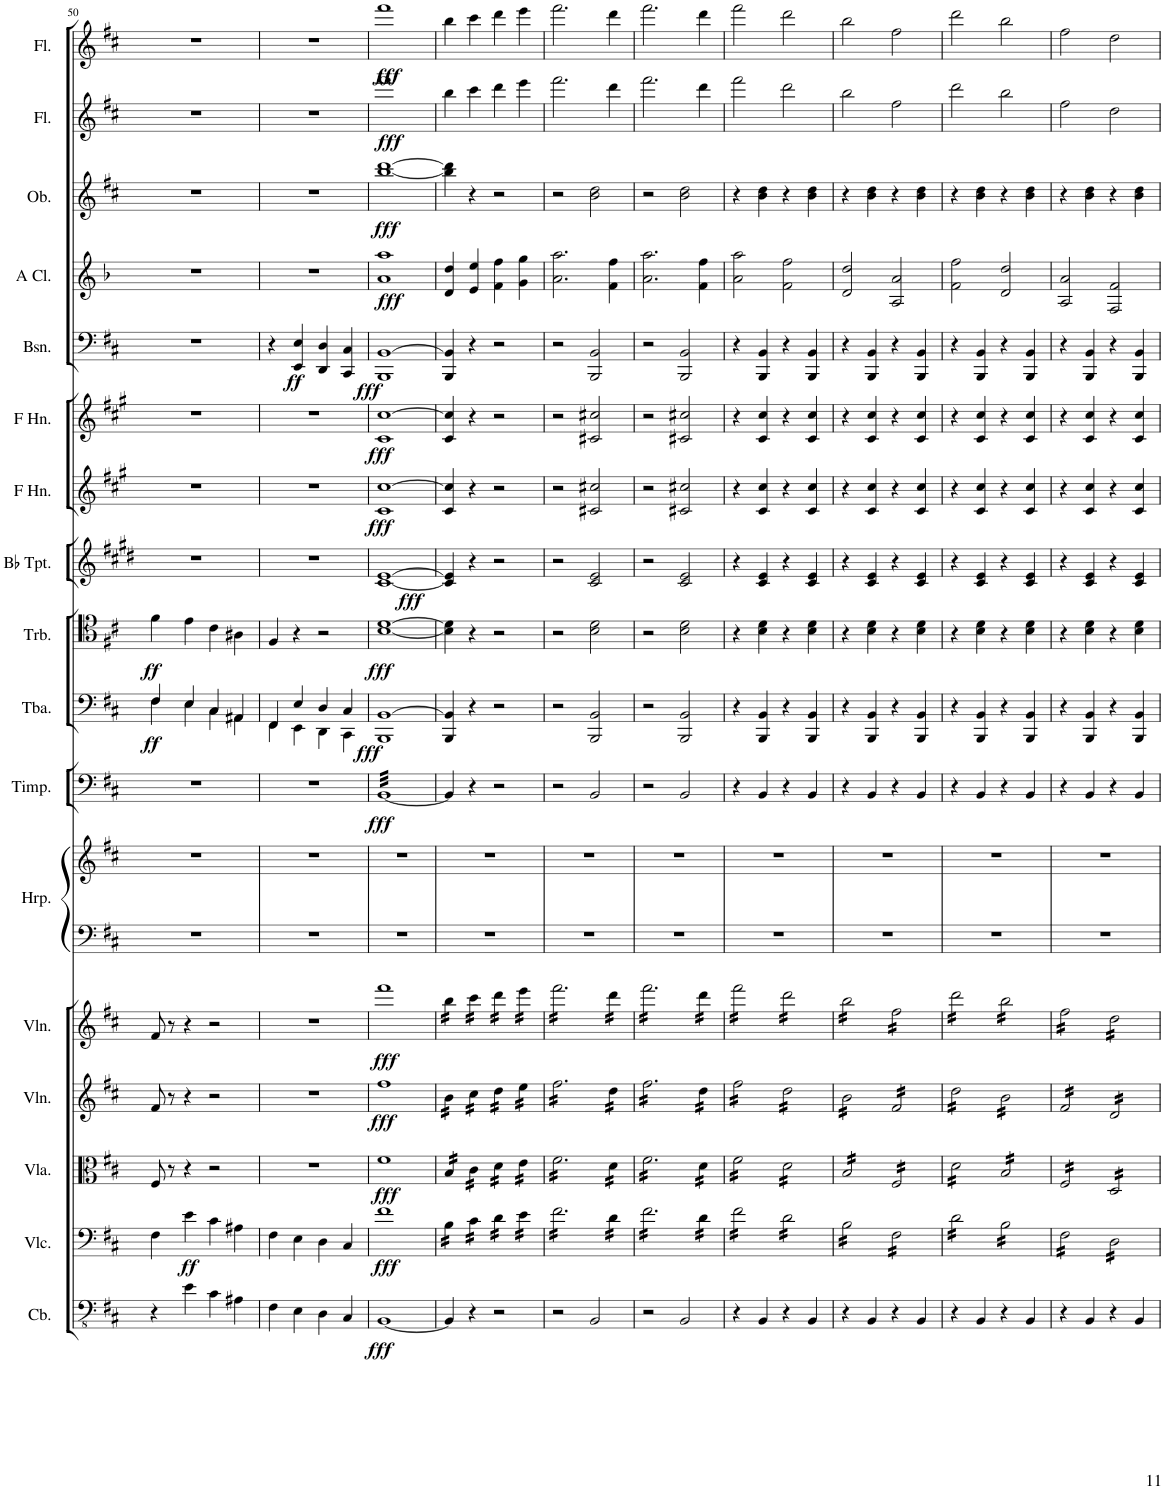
**kern	**dynam	**kern	**dynam	**kern	**dynam	**kern	**dynam	**kern	**dynam	**kern	**kern	**kern	**dynam	**kern	**dynam	**kern	**dynam	**kern	**dynam	**kern	**dynam	**kern	**dynam	**kern	**dynam	**kern	**dynam	**kern	**dynam	**kern	**dynam	**kern	**dynam
*part17	*part17	*part16	*part16	*part15	*part15	*part14	*part14	*part13	*part13	*part12	*part12	*part11	*part11	*part10	*part10	*part9	*part9	*part8	*part8	*part7	*part7	*part6	*part6	*part5	*part5	*part4	*part4	*part3	*part3	*part2	*part2	*part1	*part1
*staff18	*staff18	*staff17	*staff17	*staff16	*staff16	*staff15	*staff15	*staff14	*staff14	*staff13	*staff12	*staff11	*staff11	*staff10	*staff10	*staff9	*staff9	*staff8	*staff8	*staff7	*staff7	*staff6	*staff6	*staff5	*staff5	*staff4	*staff4	*staff3	*staff3	*staff2	*staff2	*staff1	*staff1
*I"Contrabass	*	*I"Violoncello	*	*I"Viola	*	*I"Violin	*	*I"Violin	*	*I"Harp	*	*I"Timpani	*	*I"Tuba	*	*I"Trombone	*	*I"Bb Trumpet	*	*I"Horn in F	*	*I"Horn in F	*	*I"Bassoon	*	*I"A Clarinet	*	*I"Oboe	*	*I"Flute	*	*I"Flute	*
*I'Cb.	*	*I'Vlc.	*	*I'Vla.	*	*I'Vln.	*	*I'Vln.	*	*I'Hrp.	*	*I'Timp.	*	*I'Tba.	*	*I'Trb.	*	*I'Bb Tpt.	*	*	*	*	*	*I'Bsn.	*	*I'A Cl.	*	*I'Ob.	*	*I'Fl.	*	*I'Fl.	*
!!LO:PB:g=z
*clefFv4	*	*clefF4	*	*clefC3	*	*clefG2	*	*clefG2	*	*clefF4	*clefG2	*clefF4	*	*clefF4	*	*clefC4	*	*clefG2	*	*clefG2	*	*clefG2	*	*clefF4	*	*clefG2	*	*clefG2	*	*clefG2	*	*clefG2	*
*Trd7c12	*	*	*	*	*	*	*	*	*	*	*	*	*	*	*	*	*	*Trd1c2	*	*Trd4c7	*	*Trd4c7	*	*	*	*Trd2c3	*	*	*	*	*	*	*
*k[f#c#]	*	*k[f#c#]	*	*k[f#c#]	*	*k[f#c#]	*	*k[f#c#]	*	*k[f#c#]	*k[f#c#]	*k[f#c#]	*	*k[f#c#]	*	*k[f#c#]	*	*k[f#c#g#d#]	*	*k[f#c#g#]	*	*k[f#c#g#]	*	*k[f#c#]	*	*k[b-]	*	*k[f#c#]	*	*k[f#c#]	*	*k[f#c#]	*
*M4/4	*	*M4/4	*	*M4/4	*	*M4/4	*	*M4/4	*	*M4/4	*M4/4	*M4/4	*	*M4/4	*	*M4/4	*	*M4/4	*	*M4/4	*	*M4/4	*	*M4/4	*	*M4/4	*	*M4/4	*	*M4/4	*	*M4/4	*
*met(c)	*	*met(c)	*	*met(c)	*	*met(c)	*	*met(c)	*	*met(c)	*met(c)	*met(c)	*	*met(c)	*	*met(c)	*	*met(c)	*	*met(c)	*	*met(c)	*	*met(c)	*	*met(c)	*	*met(c)	*	*met(c)	*	*met(c)	*
=50	=50	=50	=50	=50	=50	=50	=50	=50	=50	=50	=50	=50	=50	=50	=50	=50	=50	=50	=50	=50	=50	=50	=50	=50	=50	=50	=50	=50	=50	=50	=50	=50	=50
*	*	*	*	*	*	*	*	*	*	*	*	*	*	*^	*	*	*	*	*	*	*	*	*	*	*	*	*	*	*	*	*	*	*
!	!	!	!	!	!	!	!	!	!	!	!	!	!	!	!	!LO:DY:b	!	!LO:DY:b	!	!	!	!	!	!	!	!	!	!	!	!	!	!	!	!
4r	.	4F#\	.	8F#/	.	8f#/	.	8f#/	.	1r	1r	1r	.	4F#/	4F#\	ff	4f#\	ff	1r	.	1r	.	1r	.	1r	.	1r	.	1r	.	1r	.	1r	.
.	.	.	.	8r	.	8r	.	8r	.	.	.	.	.	.	.	.	.	.	.	.	.	.	.	.	.	.	.	.	.	.	.	.	.	.
!	!	!	!LO:DY:b	!	!	!	!	!	!	!	!	!	!	!	!	!	!	!	!	!	!	!	!	!	!	!	!	!	!	!	!	!	!	!
4E\	.	4e\	ff	4r	.	4r	.	4r	.	.	.	.	.	4E/	4E\	.	4e\	.	.	.	.	.	.	.	.	.	.	.	.	.	.	.	.	.
4C#\	.	4c#\	.	2r	.	2r	.	2r	.	.	.	.	.	4C#/	4C#\	.	4c#\	.	.	.	.	.	.	.	.	.	.	.	.	.	.	.	.	.
4AA#X\	.	4A#X\	.	.	.	.	.	.	.	.	.	.	.	4AA#X/	4AA#\	.	4A#X\	.	.	.	.	.	.	.	.	.	.	.	.	.	.	.	.	.
=51	=51	=51	=51	=51	=51	=51	=51	=51	=51	=51	=51	=51	=51	=51	=51	=51	=51	=51	=51	=51	=51	=51	=51	=51	=51	=51	=51	=51	=51	=51	=51	=51	=51	=51
!	!	!	!	!	!	!	!	!	!	!	!	!	!	!	!	!	!	!	!	!LO:DY:b	!	!	!	!	!	!	!	!	!	!	!	!	!	!
4FF#\	.	4F#\	.	1r	.	1r	.	1r	.	1r	1r	1r	.	4FF#/	4FF#\	.	4F#/	.	1r	fff	1r	.	1r	.	4r	.	1r	.	1r	.	1r	.	1r	.
!	!	!	!	!	!	!	!	!	!	!	!	!	!	!	!	!	!	!	!	!	!	!	!	!	!	!LO:DY:b	!	!	!	!	!	!	!	!
4EE\	.	4E\	.	.	.	.	.	.	.	.	.	.	.	4EE\	4E/	.	4r	.	.	.	.	.	.	.	4EE/ 4E/	ff	.	.	.	.	.	.	.	.
4DD\	.	4D\	.	.	.	.	.	.	.	.	.	.	.	4DD\	4D/	.	2r	.	.	.	.	.	.	.	4DD/ 4D/	.	.	.	.	.	.	.	.	.
4CC#/	.	4C#/	.	.	.	.	.	.	.	.	.	.	.	4CC#\	4C#/	.	.	.	.	.	.	.	.	.	4CC#/ 4C#/	.	.	.	.	.	.	.	.	.
=52	=52	=52	=52	=52	=52	=52	=52	=52	=52	=52	=52	=52	=52	=52	=52	=52	=52	=52	=52	=52	=52	=52	=52	=52	=52	=52	=52	=52	=52	=52	=52	=52	=52	=52
!	!LO:DY:b	!	!LO:DY:b	!	!LO:DY:b	!	!LO:DY:b	!	!LO:DY:b	!	!	!	!LO:DY:b	!	!	!LO:DY:b	!	!LO:DY:b	!	!	!	!LO:DY:b	!	!LO:DY:b	!	!LO:DY:b	!	!LO:DY:b	!	!LO:DY:b	!	!LO:DY:b	!	!LO:DY:b
*	*	*	*	*	*	*	*	*	*	*	*	*	*	*v	*v	*	*	*	*	*	*	*	*	*	*	*	*	*	*	*	*	*	*	*
*	*	*	*	*	*	*	*	*	*	*	*	*tremolo	*	*	*	*	*	*	*	*	*	*	*	*	*	*	*	*	*	*	*	*	*
[1BBB	fff	1f#	fff	1f#	fff	1ff#	fff	1fff#	fff	1r	1r	[32BBLLL	fff	1BBB [1BB	fff	[1B [1d	fff	[1c# [1e	.	1c# [1cc#	fff	1c# [1cc#	fff	1BBB [1BB	fff	1a 1aa	fff	[1bb [1ddd	fff	1fff#	fff	1fff#	fff
.	.	.	.	.	.	.	.	.	.	.	.	32BB	.	.	.	.	.	.	.	.	.	.	.	.	.	.	.	.	.	.	.	.	.
.	.	.	.	.	.	.	.	.	.	.	.	32BB	.	.	.	.	.	.	.	.	.	.	.	.	.	.	.	.	.	.	.	.	.
.	.	.	.	.	.	.	.	.	.	.	.	32BB	.	.	.	.	.	.	.	.	.	.	.	.	.	.	.	.	.	.	.	.	.
.	.	.	.	.	.	.	.	.	.	.	.	32BB	.	.	.	.	.	.	.	.	.	.	.	.	.	.	.	.	.	.	.	.	.
.	.	.	.	.	.	.	.	.	.	.	.	32BB	.	.	.	.	.	.	.	.	.	.	.	.	.	.	.	.	.	.	.	.	.
.	.	.	.	.	.	.	.	.	.	.	.	32BB	.	.	.	.	.	.	.	.	.	.	.	.	.	.	.	.	.	.	.	.	.
.	.	.	.	.	.	.	.	.	.	.	.	32BB	.	.	.	.	.	.	.	.	.	.	.	.	.	.	.	.	.	.	.	.	.
.	.	.	.	.	.	.	.	.	.	.	.	32BB	.	.	.	.	.	.	.	.	.	.	.	.	.	.	.	.	.	.	.	.	.
.	.	.	.	.	.	.	.	.	.	.	.	32BB	.	.	.	.	.	.	.	.	.	.	.	.	.	.	.	.	.	.	.	.	.
.	.	.	.	.	.	.	.	.	.	.	.	32BB	.	.	.	.	.	.	.	.	.	.	.	.	.	.	.	.	.	.	.	.	.
.	.	.	.	.	.	.	.	.	.	.	.	32BB	.	.	.	.	.	.	.	.	.	.	.	.	.	.	.	.	.	.	.	.	.
.	.	.	.	.	.	.	.	.	.	.	.	32BB	.	.	.	.	.	.	.	.	.	.	.	.	.	.	.	.	.	.	.	.	.
.	.	.	.	.	.	.	.	.	.	.	.	32BB	.	.	.	.	.	.	.	.	.	.	.	.	.	.	.	.	.	.	.	.	.
.	.	.	.	.	.	.	.	.	.	.	.	32BB	.	.	.	.	.	.	.	.	.	.	.	.	.	.	.	.	.	.	.	.	.
.	.	.	.	.	.	.	.	.	.	.	.	32BB	.	.	.	.	.	.	.	.	.	.	.	.	.	.	.	.	.	.	.	.	.
.	.	.	.	.	.	.	.	.	.	.	.	32BB	.	.	.	.	.	.	.	.	.	.	.	.	.	.	.	.	.	.	.	.	.
.	.	.	.	.	.	.	.	.	.	.	.	32BB	.	.	.	.	.	.	.	.	.	.	.	.	.	.	.	.	.	.	.	.	.
.	.	.	.	.	.	.	.	.	.	.	.	32BB	.	.	.	.	.	.	.	.	.	.	.	.	.	.	.	.	.	.	.	.	.
.	.	.	.	.	.	.	.	.	.	.	.	32BB	.	.	.	.	.	.	.	.	.	.	.	.	.	.	.	.	.	.	.	.	.
.	.	.	.	.	.	.	.	.	.	.	.	32BB	.	.	.	.	.	.	.	.	.	.	.	.	.	.	.	.	.	.	.	.	.
.	.	.	.	.	.	.	.	.	.	.	.	32BB	.	.	.	.	.	.	.	.	.	.	.	.	.	.	.	.	.	.	.	.	.
.	.	.	.	.	.	.	.	.	.	.	.	32BB	.	.	.	.	.	.	.	.	.	.	.	.	.	.	.	.	.	.	.	.	.
.	.	.	.	.	.	.	.	.	.	.	.	32BB	.	.	.	.	.	.	.	.	.	.	.	.	.	.	.	.	.	.	.	.	.
.	.	.	.	.	.	.	.	.	.	.	.	32BB	.	.	.	.	.	.	.	.	.	.	.	.	.	.	.	.	.	.	.	.	.
.	.	.	.	.	.	.	.	.	.	.	.	32BB	.	.	.	.	.	.	.	.	.	.	.	.	.	.	.	.	.	.	.	.	.
.	.	.	.	.	.	.	.	.	.	.	.	32BB	.	.	.	.	.	.	.	.	.	.	.	.	.	.	.	.	.	.	.	.	.
.	.	.	.	.	.	.	.	.	.	.	.	32BB	.	.	.	.	.	.	.	.	.	.	.	.	.	.	.	.	.	.	.	.	.
.	.	.	.	.	.	.	.	.	.	.	.	32BB	.	.	.	.	.	.	.	.	.	.	.	.	.	.	.	.	.	.	.	.	.
.	.	.	.	.	.	.	.	.	.	.	.	32BB	.	.	.	.	.	.	.	.	.	.	.	.	.	.	.	.	.	.	.	.	.
.	.	.	.	.	.	.	.	.	.	.	.	32BB	.	.	.	.	.	.	.	.	.	.	.	.	.	.	.	.	.	.	.	.	.
.	.	.	.	.	.	.	.	.	.	.	.	32BBJJJ	.	.	.	.	.	.	.	.	.	.	.	.	.	.	.	.	.	.	.	.	.
*	*	*	*	*	*	*	*	*	*	*	*	*Xtremolo	*	*	*	*	*	*	*	*	*	*	*	*	*	*	*	*	*	*	*	*	*
=53	=53	=53	=53	=53	=53	=53	=53	=53	=53	=53	=53	=53	=53	=53	=53	=53	=53	=53	=53	=53	=53	=53	=53	=53	=53	=53	=53	=53	=53	=53	=53	=53	=53
*	*	*tremolo	*	*	*	*	*	*	*	*	*	*	*	*	*	*	*	*	*	*	*	*	*	*	*	*	*	*	*	*	*	*	*
*	*	*	*	*tremolo	*	*	*	*	*	*	*	*	*	*	*	*	*	*	*	*	*	*	*	*	*	*	*	*	*	*	*	*	*
*	*	*	*	*	*	*tremolo	*	*	*	*	*	*	*	*	*	*	*	*	*	*	*	*	*	*	*	*	*	*	*	*	*	*	*
*	*	*	*	*	*	*	*	*tremolo	*	*	*	*	*	*	*	*	*	*	*	*	*	*	*	*	*	*	*	*	*	*	*	*	*
4BBB/]	.	16B\LL	.	16B/LL	.	16b\LL	.	16bb\LL	.	1r	1r	4BB/]	.	4BBB/ 4BB/]	.	4B\] 4d\]	.	4c#/] 4e/]	.	4c#/ 4cc#/]	.	4c#/ 4cc#/]	.	4BBB/ 4BB/]	.	4d/ 4dd/	.	4bb\] 4ddd\]	.	4bb\	.	4bb\	.
.	.	16B\	.	16B/	.	16b\	.	16bb\	.	.	.	.	.	.	.	.	.	.	.	.	.	.	.	.	.	.	.	.	.	.	.	.	.
.	.	16B\	.	16B/	.	16b\	.	16bb\	.	.	.	.	.	.	.	.	.	.	.	.	.	.	.	.	.	.	.	.	.	.	.	.	.
.	.	16B\JJ	.	16B/JJ	.	16b\JJ	.	16bb\JJ	.	.	.	.	.	.	.	.	.	.	.	.	.	.	.	.	.	.	.	.	.	.	.	.	.
4r	.	16c#\LL	.	16c#\LL	.	16cc#\LL	.	16ccc#\LL	.	.	.	4r	.	4r	.	4r	.	4r	.	4r	.	4r	.	4r	.	4e/ 4ee/	.	4r	.	4ccc#\	.	4ccc#\	.
.	.	16c#\	.	16c#\	.	16cc#\	.	16ccc#\	.	.	.	.	.	.	.	.	.	.	.	.	.	.	.	.	.	.	.	.	.	.	.	.	.
.	.	16c#\	.	16c#\	.	16cc#\	.	16ccc#\	.	.	.	.	.	.	.	.	.	.	.	.	.	.	.	.	.	.	.	.	.	.	.	.	.
.	.	16c#\JJ	.	16c#\JJ	.	16cc#\JJ	.	16ccc#\JJ	.	.	.	.	.	.	.	.	.	.	.	.	.	.	.	.	.	.	.	.	.	.	.	.	.
2r	.	16d\LL	.	16d\LL	.	16dd\LL	.	16ddd\LL	.	.	.	2r	.	2r	.	2r	.	2r	.	2r	.	2r	.	2r	.	4f\ 4ff\	.	2r	.	4ddd\	.	4ddd\	.
.	.	16d\	.	16d\	.	16dd\	.	16ddd\	.	.	.	.	.	.	.	.	.	.	.	.	.	.	.	.	.	.	.	.	.	.	.	.	.
.	.	16d\	.	16d\	.	16dd\	.	16ddd\	.	.	.	.	.	.	.	.	.	.	.	.	.	.	.	.	.	.	.	.	.	.	.	.	.
.	.	16d\JJ	.	16d\JJ	.	16dd\JJ	.	16ddd\JJ	.	.	.	.	.	.	.	.	.	.	.	.	.	.	.	.	.	.	.	.	.	.	.	.	.
.	.	16e\LL	.	16e\LL	.	16ee\LL	.	16eee\LL	.	.	.	.	.	.	.	.	.	.	.	.	.	.	.	.	.	4g\ 4gg\	.	.	.	4eee\	.	4eee\	.
.	.	16e\	.	16e\	.	16ee\	.	16eee\	.	.	.	.	.	.	.	.	.	.	.	.	.	.	.	.	.	.	.	.	.	.	.	.	.
.	.	16e\	.	16e\	.	16ee\	.	16eee\	.	.	.	.	.	.	.	.	.	.	.	.	.	.	.	.	.	.	.	.	.	.	.	.	.
.	.	16e\JJ	.	16e\JJ	.	16ee\JJ	.	16eee\JJ	.	.	.	.	.	.	.	.	.	.	.	.	.	.	.	.	.	.	.	.	.	.	.	.	.
=54	=54	=54	=54	=54	=54	=54	=54	=54	=54	=54	=54	=54	=54	=54	=54	=54	=54	=54	=54	=54	=54	=54	=54	=54	=54	=54	=54	=54	=54	=54	=54	=54	=54
2r	.	16f#\LL	.	16f#\LL	.	16ff#\LL	.	16fff#\LL	.	1r	1r	2r	.	2r	.	2r	.	2r	.	2r	.	2r	.	2r	.	2.a\ 2.aa\	.	2r	.	2.fff#\	.	2.fff#\	.
.	.	16f#\	.	16f#\	.	16ff#\	.	16fff#\	.	.	.	.	.	.	.	.	.	.	.	.	.	.	.	.	.	.	.	.	.	.	.	.	.
.	.	16f#\	.	16f#\	.	16ff#\	.	16fff#\	.	.	.	.	.	.	.	.	.	.	.	.	.	.	.	.	.	.	.	.	.	.	.	.	.
.	.	16f#\	.	16f#\	.	16ff#\	.	16fff#\	.	.	.	.	.	.	.	.	.	.	.	.	.	.	.	.	.	.	.	.	.	.	.	.	.
.	.	16f#\	.	16f#\	.	16ff#\	.	16fff#\	.	.	.	.	.	.	.	.	.	.	.	.	.	.	.	.	.	.	.	.	.	.	.	.	.
.	.	16f#\	.	16f#\	.	16ff#\	.	16fff#\	.	.	.	.	.	.	.	.	.	.	.	.	.	.	.	.	.	.	.	.	.	.	.	.	.
.	.	16f#\	.	16f#\	.	16ff#\	.	16fff#\	.	.	.	.	.	.	.	.	.	.	.	.	.	.	.	.	.	.	.	.	.	.	.	.	.
.	.	16f#\	.	16f#\	.	16ff#\	.	16fff#\	.	.	.	.	.	.	.	.	.	.	.	.	.	.	.	.	.	.	.	.	.	.	.	.	.
2BBB/	.	16f#\	.	16f#\	.	16ff#\	.	16fff#\	.	.	.	2BB/	.	2BBB/ 2BB/	.	2B\ 2d\	.	2c#/ 2e/	.	2c#X/ 2cc#X/	.	2c#X/ 2cc#X/	.	2BBB/ 2BB/	.	.	.	2b\ 2dd\	.	.	.	.	.
.	.	16f#\	.	16f#\	.	16ff#\	.	16fff#\	.	.	.	.	.	.	.	.	.	.	.	.	.	.	.	.	.	.	.	.	.	.	.	.	.
.	.	16f#\	.	16f#\	.	16ff#\	.	16fff#\	.	.	.	.	.	.	.	.	.	.	.	.	.	.	.	.	.	.	.	.	.	.	.	.	.
.	.	16f#\JJ	.	16f#\JJ	.	16ff#\JJ	.	16fff#\JJ	.	.	.	.	.	.	.	.	.	.	.	.	.	.	.	.	.	.	.	.	.	.	.	.	.
.	.	16d\LL	.	16d\LL	.	16dd\LL	.	16ddd\LL	.	.	.	.	.	.	.	.	.	.	.	.	.	.	.	.	.	4f\ 4ff\	.	.	.	4ddd\	.	4ddd\	.
.	.	16d\	.	16d\	.	16dd\	.	16ddd\	.	.	.	.	.	.	.	.	.	.	.	.	.	.	.	.	.	.	.	.	.	.	.	.	.
.	.	16d\	.	16d\	.	16dd\	.	16ddd\	.	.	.	.	.	.	.	.	.	.	.	.	.	.	.	.	.	.	.	.	.	.	.	.	.
.	.	16d\JJ	.	16d\JJ	.	16dd\JJ	.	16ddd\JJ	.	.	.	.	.	.	.	.	.	.	.	.	.	.	.	.	.	.	.	.	.	.	.	.	.
=55	=55	=55	=55	=55	=55	=55	=55	=55	=55	=55	=55	=55	=55	=55	=55	=55	=55	=55	=55	=55	=55	=55	=55	=55	=55	=55	=55	=55	=55	=55	=55	=55	=55
2r	.	16f#\LL	.	16f#\LL	.	16ff#\LL	.	16fff#\LL	.	1r	1r	2r	.	2r	.	2r	.	2r	.	2r	.	2r	.	2r	.	2.a\ 2.aa\	.	2r	.	2.fff#\	.	2.fff#\	.
.	.	16f#\	.	16f#\	.	16ff#\	.	16fff#\	.	.	.	.	.	.	.	.	.	.	.	.	.	.	.	.	.	.	.	.	.	.	.	.	.
.	.	16f#\	.	16f#\	.	16ff#\	.	16fff#\	.	.	.	.	.	.	.	.	.	.	.	.	.	.	.	.	.	.	.	.	.	.	.	.	.
.	.	16f#\	.	16f#\	.	16ff#\	.	16fff#\	.	.	.	.	.	.	.	.	.	.	.	.	.	.	.	.	.	.	.	.	.	.	.	.	.
.	.	16f#\	.	16f#\	.	16ff#\	.	16fff#\	.	.	.	.	.	.	.	.	.	.	.	.	.	.	.	.	.	.	.	.	.	.	.	.	.
.	.	16f#\	.	16f#\	.	16ff#\	.	16fff#\	.	.	.	.	.	.	.	.	.	.	.	.	.	.	.	.	.	.	.	.	.	.	.	.	.
.	.	16f#\	.	16f#\	.	16ff#\	.	16fff#\	.	.	.	.	.	.	.	.	.	.	.	.	.	.	.	.	.	.	.	.	.	.	.	.	.
.	.	16f#\	.	16f#\	.	16ff#\	.	16fff#\	.	.	.	.	.	.	.	.	.	.	.	.	.	.	.	.	.	.	.	.	.	.	.	.	.
2BBB/	.	16f#\	.	16f#\	.	16ff#\	.	16fff#\	.	.	.	2BB/	.	2BBB/ 2BB/	.	2B\ 2d\	.	2c#/ 2e/	.	2c#X/ 2cc#X/	.	2c#X/ 2cc#X/	.	2BBB/ 2BB/	.	.	.	2b\ 2dd\	.	.	.	.	.
.	.	16f#\	.	16f#\	.	16ff#\	.	16fff#\	.	.	.	.	.	.	.	.	.	.	.	.	.	.	.	.	.	.	.	.	.	.	.	.	.
.	.	16f#\	.	16f#\	.	16ff#\	.	16fff#\	.	.	.	.	.	.	.	.	.	.	.	.	.	.	.	.	.	.	.	.	.	.	.	.	.
.	.	16f#\JJ	.	16f#\JJ	.	16ff#\JJ	.	16fff#\JJ	.	.	.	.	.	.	.	.	.	.	.	.	.	.	.	.	.	.	.	.	.	.	.	.	.
.	.	16d\LL	.	16d\LL	.	16dd\LL	.	16ddd\LL	.	.	.	.	.	.	.	.	.	.	.	.	.	.	.	.	.	4f\ 4ff\	.	.	.	4ddd\	.	4ddd\	.
.	.	16d\	.	16d\	.	16dd\	.	16ddd\	.	.	.	.	.	.	.	.	.	.	.	.	.	.	.	.	.	.	.	.	.	.	.	.	.
.	.	16d\	.	16d\	.	16dd\	.	16ddd\	.	.	.	.	.	.	.	.	.	.	.	.	.	.	.	.	.	.	.	.	.	.	.	.	.
.	.	16d\JJ	.	16d\JJ	.	16dd\JJ	.	16ddd\JJ	.	.	.	.	.	.	.	.	.	.	.	.	.	.	.	.	.	.	.	.	.	.	.	.	.
=56	=56	=56	=56	=56	=56	=56	=56	=56	=56	=56	=56	=56	=56	=56	=56	=56	=56	=56	=56	=56	=56	=56	=56	=56	=56	=56	=56	=56	=56	=56	=56	=56	=56
4r	.	16f#\LL	.	16f#\LL	.	16ff#\LL	.	16fff#\LL	.	1r	1r	4r	.	4r	.	4r	.	4r	.	4r	.	4r	.	4r	.	2a\ 2aa\	.	4r	.	2fff#\	.	2fff#\	.
.	.	16f#\	.	16f#\	.	16ff#\	.	16fff#\	.	.	.	.	.	.	.	.	.	.	.	.	.	.	.	.	.	.	.	.	.	.	.	.	.
.	.	16f#\	.	16f#\	.	16ff#\	.	16fff#\	.	.	.	.	.	.	.	.	.	.	.	.	.	.	.	.	.	.	.	.	.	.	.	.	.
.	.	16f#\	.	16f#\	.	16ff#\	.	16fff#\	.	.	.	.	.	.	.	.	.	.	.	.	.	.	.	.	.	.	.	.	.	.	.	.	.
4BBB/	.	16f#\	.	16f#\	.	16ff#\	.	16fff#\	.	.	.	4BB/	.	4BBB/ 4BB/	.	4B\ 4d\	.	4c#/ 4e/	.	4c#/ 4cc#/	.	4c#/ 4cc#/	.	4BBB/ 4BB/	.	.	.	4b\ 4dd\	.	.	.	.	.
.	.	16f#\	.	16f#\	.	16ff#\	.	16fff#\	.	.	.	.	.	.	.	.	.	.	.	.	.	.	.	.	.	.	.	.	.	.	.	.	.
.	.	16f#\	.	16f#\	.	16ff#\	.	16fff#\	.	.	.	.	.	.	.	.	.	.	.	.	.	.	.	.	.	.	.	.	.	.	.	.	.
.	.	16f#\JJ	.	16f#\JJ	.	16ff#\JJ	.	16fff#\JJ	.	.	.	.	.	.	.	.	.	.	.	.	.	.	.	.	.	.	.	.	.	.	.	.	.
4r	.	16d\LL	.	16d\LL	.	16dd\LL	.	16ddd\LL	.	.	.	4r	.	4r	.	4r	.	4r	.	4r	.	4r	.	4r	.	2f\ 2ff\	.	4r	.	2ddd\	.	2ddd\	.
.	.	16d\	.	16d\	.	16dd\	.	16ddd\	.	.	.	.	.	.	.	.	.	.	.	.	.	.	.	.	.	.	.	.	.	.	.	.	.
.	.	16d\	.	16d\	.	16dd\	.	16ddd\	.	.	.	.	.	.	.	.	.	.	.	.	.	.	.	.	.	.	.	.	.	.	.	.	.
.	.	16d\	.	16d\	.	16dd\	.	16ddd\	.	.	.	.	.	.	.	.	.	.	.	.	.	.	.	.	.	.	.	.	.	.	.	.	.
4BBB/	.	16d\	.	16d\	.	16dd\	.	16ddd\	.	.	.	4BB/	.	4BBB/ 4BB/	.	4B\ 4d\	.	4c#/ 4e/	.	4c#/ 4cc#/	.	4c#/ 4cc#/	.	4BBB/ 4BB/	.	.	.	4b\ 4dd\	.	.	.	.	.
.	.	16d\	.	16d\	.	16dd\	.	16ddd\	.	.	.	.	.	.	.	.	.	.	.	.	.	.	.	.	.	.	.	.	.	.	.	.	.
.	.	16d\	.	16d\	.	16dd\	.	16ddd\	.	.	.	.	.	.	.	.	.	.	.	.	.	.	.	.	.	.	.	.	.	.	.	.	.
.	.	16d\JJ	.	16d\JJ	.	16dd\JJ	.	16ddd\JJ	.	.	.	.	.	.	.	.	.	.	.	.	.	.	.	.	.	.	.	.	.	.	.	.	.
=57	=57	=57	=57	=57	=57	=57	=57	=57	=57	=57	=57	=57	=57	=57	=57	=57	=57	=57	=57	=57	=57	=57	=57	=57	=57	=57	=57	=57	=57	=57	=57	=57	=57
4r	.	16B\LL	.	16B/LL	.	16b\LL	.	16bb\LL	.	1r	1r	4r	.	4r	.	4r	.	4r	.	4r	.	4r	.	4r	.	2d/ 2dd/	.	4r	.	2bb\	.	2bb\	.
.	.	16B\	.	16B/	.	16b\	.	16bb\	.	.	.	.	.	.	.	.	.	.	.	.	.	.	.	.	.	.	.	.	.	.	.	.	.
.	.	16B\	.	16B/	.	16b\	.	16bb\	.	.	.	.	.	.	.	.	.	.	.	.	.	.	.	.	.	.	.	.	.	.	.	.	.
.	.	16B\	.	16B/	.	16b\	.	16bb\	.	.	.	.	.	.	.	.	.	.	.	.	.	.	.	.	.	.	.	.	.	.	.	.	.
4BBB/	.	16B\	.	16B/	.	16b\	.	16bb\	.	.	.	4BB/	.	4BBB/ 4BB/	.	4B\ 4d\	.	4c#/ 4e/	.	4c#/ 4cc#/	.	4c#/ 4cc#/	.	4BBB/ 4BB/	.	.	.	4b\ 4dd\	.	.	.	.	.
.	.	16B\	.	16B/	.	16b\	.	16bb\	.	.	.	.	.	.	.	.	.	.	.	.	.	.	.	.	.	.	.	.	.	.	.	.	.
.	.	16B\	.	16B/	.	16b\	.	16bb\	.	.	.	.	.	.	.	.	.	.	.	.	.	.	.	.	.	.	.	.	.	.	.	.	.
.	.	16B\JJ	.	16B/JJ	.	16b\JJ	.	16bb\JJ	.	.	.	.	.	.	.	.	.	.	.	.	.	.	.	.	.	.	.	.	.	.	.	.	.
4r	.	16F#\LL	.	16F#/LL	.	16f#/LL	.	16ff#\LL	.	.	.	4r	.	4r	.	4r	.	4r	.	4r	.	4r	.	4r	.	2A/ 2a/	.	4r	.	2ff#\	.	2ff#\	.
.	.	16F#\	.	16F#/	.	16f#/	.	16ff#\	.	.	.	.	.	.	.	.	.	.	.	.	.	.	.	.	.	.	.	.	.	.	.	.	.
.	.	16F#\	.	16F#/	.	16f#/	.	16ff#\	.	.	.	.	.	.	.	.	.	.	.	.	.	.	.	.	.	.	.	.	.	.	.	.	.
.	.	16F#\	.	16F#/	.	16f#/	.	16ff#\	.	.	.	.	.	.	.	.	.	.	.	.	.	.	.	.	.	.	.	.	.	.	.	.	.
4BBB/	.	16F#\	.	16F#/	.	16f#/	.	16ff#\	.	.	.	4BB/	.	4BBB/ 4BB/	.	4B\ 4d\	.	4c#/ 4e/	.	4c#/ 4cc#/	.	4c#/ 4cc#/	.	4BBB/ 4BB/	.	.	.	4b\ 4dd\	.	.	.	.	.
.	.	16F#\	.	16F#/	.	16f#/	.	16ff#\	.	.	.	.	.	.	.	.	.	.	.	.	.	.	.	.	.	.	.	.	.	.	.	.	.
.	.	16F#\	.	16F#/	.	16f#/	.	16ff#\	.	.	.	.	.	.	.	.	.	.	.	.	.	.	.	.	.	.	.	.	.	.	.	.	.
.	.	16F#\JJ	.	16F#/JJ	.	16f#/JJ	.	16ff#\JJ	.	.	.	.	.	.	.	.	.	.	.	.	.	.	.	.	.	.	.	.	.	.	.	.	.
=58	=58	=58	=58	=58	=58	=58	=58	=58	=58	=58	=58	=58	=58	=58	=58	=58	=58	=58	=58	=58	=58	=58	=58	=58	=58	=58	=58	=58	=58	=58	=58	=58	=58
4r	.	16d\LL	.	16d\LL	.	16dd\LL	.	16ddd\LL	.	1r	1r	4r	.	4r	.	4r	.	4r	.	4r	.	4r	.	4r	.	2f\ 2ff\	.	4r	.	2ddd\	.	2ddd\	.
.	.	16d\	.	16d\	.	16dd\	.	16ddd\	.	.	.	.	.	.	.	.	.	.	.	.	.	.	.	.	.	.	.	.	.	.	.	.	.
.	.	16d\	.	16d\	.	16dd\	.	16ddd\	.	.	.	.	.	.	.	.	.	.	.	.	.	.	.	.	.	.	.	.	.	.	.	.	.
.	.	16d\	.	16d\	.	16dd\	.	16ddd\	.	.	.	.	.	.	.	.	.	.	.	.	.	.	.	.	.	.	.	.	.	.	.	.	.
4BBB/	.	16d\	.	16d\	.	16dd\	.	16ddd\	.	.	.	4BB/	.	4BBB/ 4BB/	.	4B\ 4d\	.	4c#/ 4e/	.	4c#/ 4cc#/	.	4c#/ 4cc#/	.	4BBB/ 4BB/	.	.	.	4b\ 4dd\	.	.	.	.	.
.	.	16d\	.	16d\	.	16dd\	.	16ddd\	.	.	.	.	.	.	.	.	.	.	.	.	.	.	.	.	.	.	.	.	.	.	.	.	.
.	.	16d\	.	16d\	.	16dd\	.	16ddd\	.	.	.	.	.	.	.	.	.	.	.	.	.	.	.	.	.	.	.	.	.	.	.	.	.
.	.	16d\JJ	.	16d\JJ	.	16dd\JJ	.	16ddd\JJ	.	.	.	.	.	.	.	.	.	.	.	.	.	.	.	.	.	.	.	.	.	.	.	.	.
4r	.	16B\LL	.	16B/LL	.	16b\LL	.	16bb\LL	.	.	.	4r	.	4r	.	4r	.	4r	.	4r	.	4r	.	4r	.	2d/ 2dd/	.	4r	.	2bb\	.	2bb\	.
.	.	16B\	.	16B/	.	16b\	.	16bb\	.	.	.	.	.	.	.	.	.	.	.	.	.	.	.	.	.	.	.	.	.	.	.	.	.
.	.	16B\	.	16B/	.	16b\	.	16bb\	.	.	.	.	.	.	.	.	.	.	.	.	.	.	.	.	.	.	.	.	.	.	.	.	.
.	.	16B\	.	16B/	.	16b\	.	16bb\	.	.	.	.	.	.	.	.	.	.	.	.	.	.	.	.	.	.	.	.	.	.	.	.	.
4BBB/	.	16B\	.	16B/	.	16b\	.	16bb\	.	.	.	4BB/	.	4BBB/ 4BB/	.	4B\ 4d\	.	4c#/ 4e/	.	4c#/ 4cc#/	.	4c#/ 4cc#/	.	4BBB/ 4BB/	.	.	.	4b\ 4dd\	.	.	.	.	.
.	.	16B\	.	16B/	.	16b\	.	16bb\	.	.	.	.	.	.	.	.	.	.	.	.	.	.	.	.	.	.	.	.	.	.	.	.	.
.	.	16B\	.	16B/	.	16b\	.	16bb\	.	.	.	.	.	.	.	.	.	.	.	.	.	.	.	.	.	.	.	.	.	.	.	.	.
.	.	16B\JJ	.	16B/JJ	.	16b\JJ	.	16bb\JJ	.	.	.	.	.	.	.	.	.	.	.	.	.	.	.	.	.	.	.	.	.	.	.	.	.
=59	=59	=59	=59	=59	=59	=59	=59	=59	=59	=59	=59	=59	=59	=59	=59	=59	=59	=59	=59	=59	=59	=59	=59	=59	=59	=59	=59	=59	=59	=59	=59	=59	=59
4r	.	16F#\LL	.	16F#/LL	.	16f#/LL	.	16ff#\LL	.	1r	1r	4r	.	4r	.	4r	.	4r	.	4r	.	4r	.	4r	.	2A/ 2a/	.	4r	.	2ff#\	.	2ff#\	.
.	.	16F#\	.	16F#/	.	16f#/	.	16ff#\	.	.	.	.	.	.	.	.	.	.	.	.	.	.	.	.	.	.	.	.	.	.	.	.	.
.	.	16F#\	.	16F#/	.	16f#/	.	16ff#\	.	.	.	.	.	.	.	.	.	.	.	.	.	.	.	.	.	.	.	.	.	.	.	.	.
.	.	16F#\	.	16F#/	.	16f#/	.	16ff#\	.	.	.	.	.	.	.	.	.	.	.	.	.	.	.	.	.	.	.	.	.	.	.	.	.
4BBB/	.	16F#\	.	16F#/	.	16f#/	.	16ff#\	.	.	.	4BB/	.	4BBB/ 4BB/	.	4B\ 4d\	.	4c#/ 4e/	.	4c#/ 4cc#/	.	4c#/ 4cc#/	.	4BBB/ 4BB/	.	.	.	4b\ 4dd\	.	.	.	.	.
.	.	16F#\	.	16F#/	.	16f#/	.	16ff#\	.	.	.	.	.	.	.	.	.	.	.	.	.	.	.	.	.	.	.	.	.	.	.	.	.
.	.	16F#\	.	16F#/	.	16f#/	.	16ff#\	.	.	.	.	.	.	.	.	.	.	.	.	.	.	.	.	.	.	.	.	.	.	.	.	.
.	.	16F#\JJ	.	16F#/JJ	.	16f#/JJ	.	16ff#\JJ	.	.	.	.	.	.	.	.	.	.	.	.	.	.	.	.	.	.	.	.	.	.	.	.	.
4r	.	16D\LL	.	16D/LL	.	16d/LL	.	16dd\LL	.	.	.	4r	.	4r	.	4r	.	4r	.	4r	.	4r	.	4r	.	2F/ 2f/	.	4r	.	2dd\	.	2dd\	.
.	.	16D\	.	16D/	.	16d/	.	16dd\	.	.	.	.	.	.	.	.	.	.	.	.	.	.	.	.	.	.	.	.	.	.	.	.	.
.	.	16D\	.	16D/	.	16d/	.	16dd\	.	.	.	.	.	.	.	.	.	.	.	.	.	.	.	.	.	.	.	.	.	.	.	.	.
.	.	16D\	.	16D/	.	16d/	.	16dd\	.	.	.	.	.	.	.	.	.	.	.	.	.	.	.	.	.	.	.	.	.	.	.	.	.
4BBB/	.	16D\	.	16D/	.	16d/	.	16dd\	.	.	.	4BB/	.	4BBB/ 4BB/	.	4B\ 4d\	.	4c#/ 4e/	.	4c#/ 4cc#/	.	4c#/ 4cc#/	.	4BBB/ 4BB/	.	.	.	4b\ 4dd\	.	.	.	.	.
.	.	16D\	.	16D/	.	16d/	.	16dd\	.	.	.	.	.	.	.	.	.	.	.	.	.	.	.	.	.	.	.	.	.	.	.	.	.
.	.	16D\	.	16D/	.	16d/	.	16dd\	.	.	.	.	.	.	.	.	.	.	.	.	.	.	.	.	.	.	.	.	.	.	.	.	.
.	.	16D\JJ	.	16D/JJ	.	16d/JJ	.	16dd\JJ	.	.	.	.	.	.	.	.	.	.	.	.	.	.	.	.	.	.	.	.	.	.	.	.	.
*	*	*	*	*	*	*	*	*Xtremolo	*	*	*	*	*	*	*	*	*	*	*	*	*	*	*	*	*	*	*	*	*	*	*	*	*
*	*	*	*	*	*	*Xtremolo	*	*	*	*	*	*	*	*	*	*	*	*	*	*	*	*	*	*	*	*	*	*	*	*	*	*	*
*	*	*	*	*Xtremolo	*	*	*	*	*	*	*	*	*	*	*	*	*	*	*	*	*	*	*	*	*	*	*	*	*	*	*	*	*
*	*	*Xtremolo	*	*	*	*	*	*	*	*	*	*	*	*	*	*	*	*	*	*	*	*	*	*	*	*	*	*	*	*	*	*	*
=	=	=	=	=	=	=	=	=	=	=	=	=	=	=	=	=	=	=	=	=	=	=	=	=	=	=	=	=	=	=	=	=	=
*-	*-	*-	*-	*-	*-	*-	*-	*-	*-	*-	*-	*-	*-	*-	*-	*-	*-	*-	*-	*-	*-	*-	*-	*-	*-	*-	*-	*-	*-	*-	*-	*-	*-
